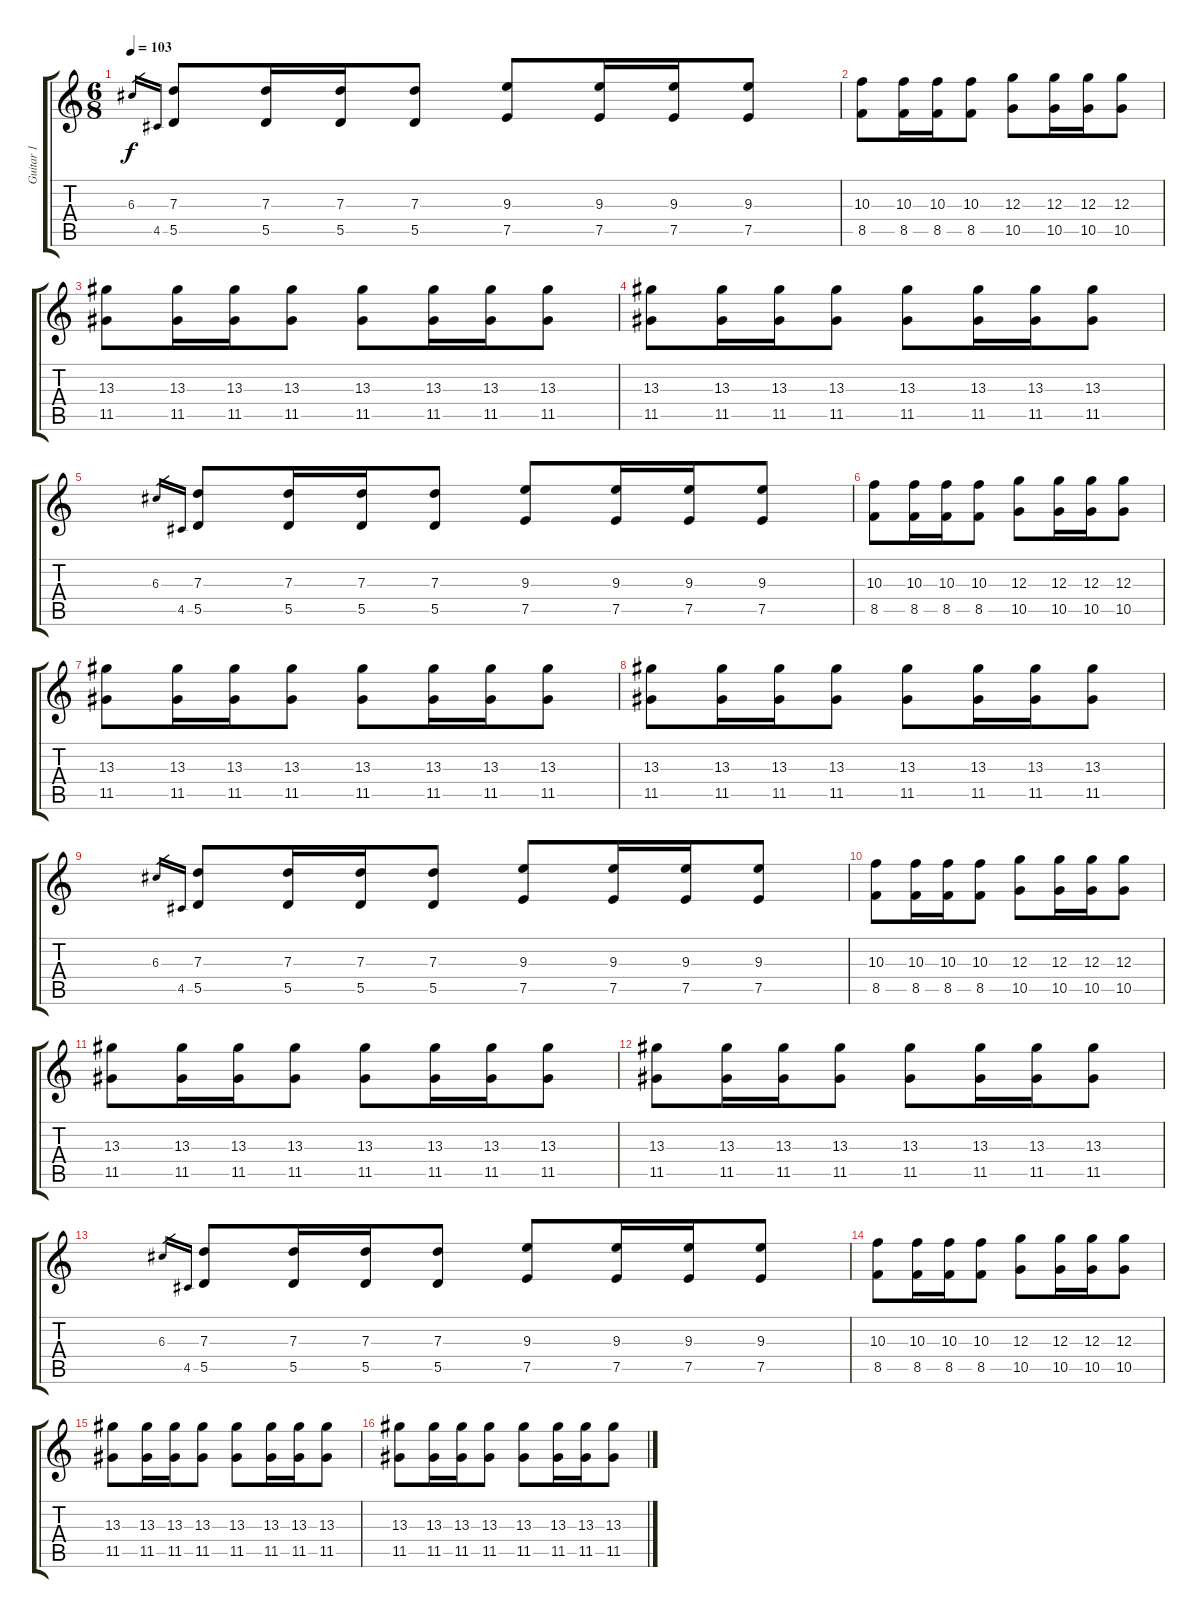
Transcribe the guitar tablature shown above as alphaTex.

\track ("Guitar 1" "Guitar 1") {instrument distortionguitar}
\staff {score tabs}
\tuning (E4 B3 G3 D3 A2 E2) {hide}
\ts (6 8)
\tempo 103
\clef g2
\ks c
6.3.16{gr dy f} 4.5.16{gr} (7.3 5.5).8 (7.3 5.5).16 (7.3 5.5).16 (7.3 5.5).8 (9.3 7.5).8 (9.3 7.5).16 (9.3 7.5).16 (9.3 7.5).8 |
(10.3 8.5).8 (10.3 8.5).16 (10.3 8.5).16 (10.3 8.5).8 (12.3 10.5).8 (12.3 10.5).16 (12.3 10.5).16 (12.3 10.5).8 |
(13.3 11.5).8 (13.3 11.5).16 (13.3 11.5).16 (13.3 11.5).8 (13.3 11.5).8 (13.3 11.5).16 (13.3 11.5).16 (13.3 11.5).8 |
(13.3 11.5).8 (13.3 11.5).16 (13.3 11.5).16 (13.3 11.5).8 (13.3 11.5).8 (13.3 11.5).16 (13.3 11.5).16 (13.3 11.5).8 |
6.3.16{gr} 4.5.16{gr} (7.3 5.5).8 (7.3 5.5).16 (7.3 5.5).16 (7.3 5.5).8 (9.3 7.5).8 (9.3 7.5).16 (9.3 7.5).16 (9.3 7.5).8 |
(10.3 8.5).8 (10.3 8.5).16 (10.3 8.5).16 (10.3 8.5).8 (12.3 10.5).8 (12.3 10.5).16 (12.3 10.5).16 (12.3 10.5).8 |
(13.3 11.5).8 (13.3 11.5).16 (13.3 11.5).16 (13.3 11.5).8 (13.3 11.5).8 (13.3 11.5).16 (13.3 11.5).16 (13.3 11.5).8 |
(13.3 11.5).8 (13.3 11.5).16 (13.3 11.5).16 (13.3 11.5).8 (13.3 11.5).8 (13.3 11.5).16 (13.3 11.5).16 (13.3 11.5).8 |
6.3.16{gr} 4.5.16{gr} (7.3 5.5).8 (7.3 5.5).16 (7.3 5.5).16 (7.3 5.5).8 (9.3 7.5).8 (9.3 7.5).16 (9.3 7.5).16 (9.3 7.5).8 |
(10.3 8.5).8 (10.3 8.5).16 (10.3 8.5).16 (10.3 8.5).8 (12.3 10.5).8 (12.3 10.5).16 (12.3 10.5).16 (12.3 10.5).8 |
(13.3 11.5).8 (13.3 11.5).16 (13.3 11.5).16 (13.3 11.5).8 (13.3 11.5).8 (13.3 11.5).16 (13.3 11.5).16 (13.3 11.5).8 |
(13.3 11.5).8 (13.3 11.5).16 (13.3 11.5).16 (13.3 11.5).8 (13.3 11.5).8 (13.3 11.5).16 (13.3 11.5).16 (13.3 11.5).8 |
6.3.16{gr} 4.5.16{gr} (7.3 5.5).8 (7.3 5.5).16 (7.3 5.5).16 (7.3 5.5).8 (9.3 7.5).8 (9.3 7.5).16 (9.3 7.5).16 (9.3 7.5).8 |
(10.3 8.5).8 (10.3 8.5).16 (10.3 8.5).16 (10.3 8.5).8 (12.3 10.5).8 (12.3 10.5).16 (12.3 10.5).16 (12.3 10.5).8 |
(13.3 11.5).8 (13.3 11.5).16 (13.3 11.5).16 (13.3 11.5).8 (13.3 11.5).8 (13.3 11.5).16 (13.3 11.5).16 (13.3 11.5).8 |
(13.3 11.5).8 (13.3 11.5).16 (13.3 11.5).16 (13.3 11.5).8 (13.3 11.5).8 (13.3 11.5).16 (13.3 11.5).16 (13.3 11.5).8
